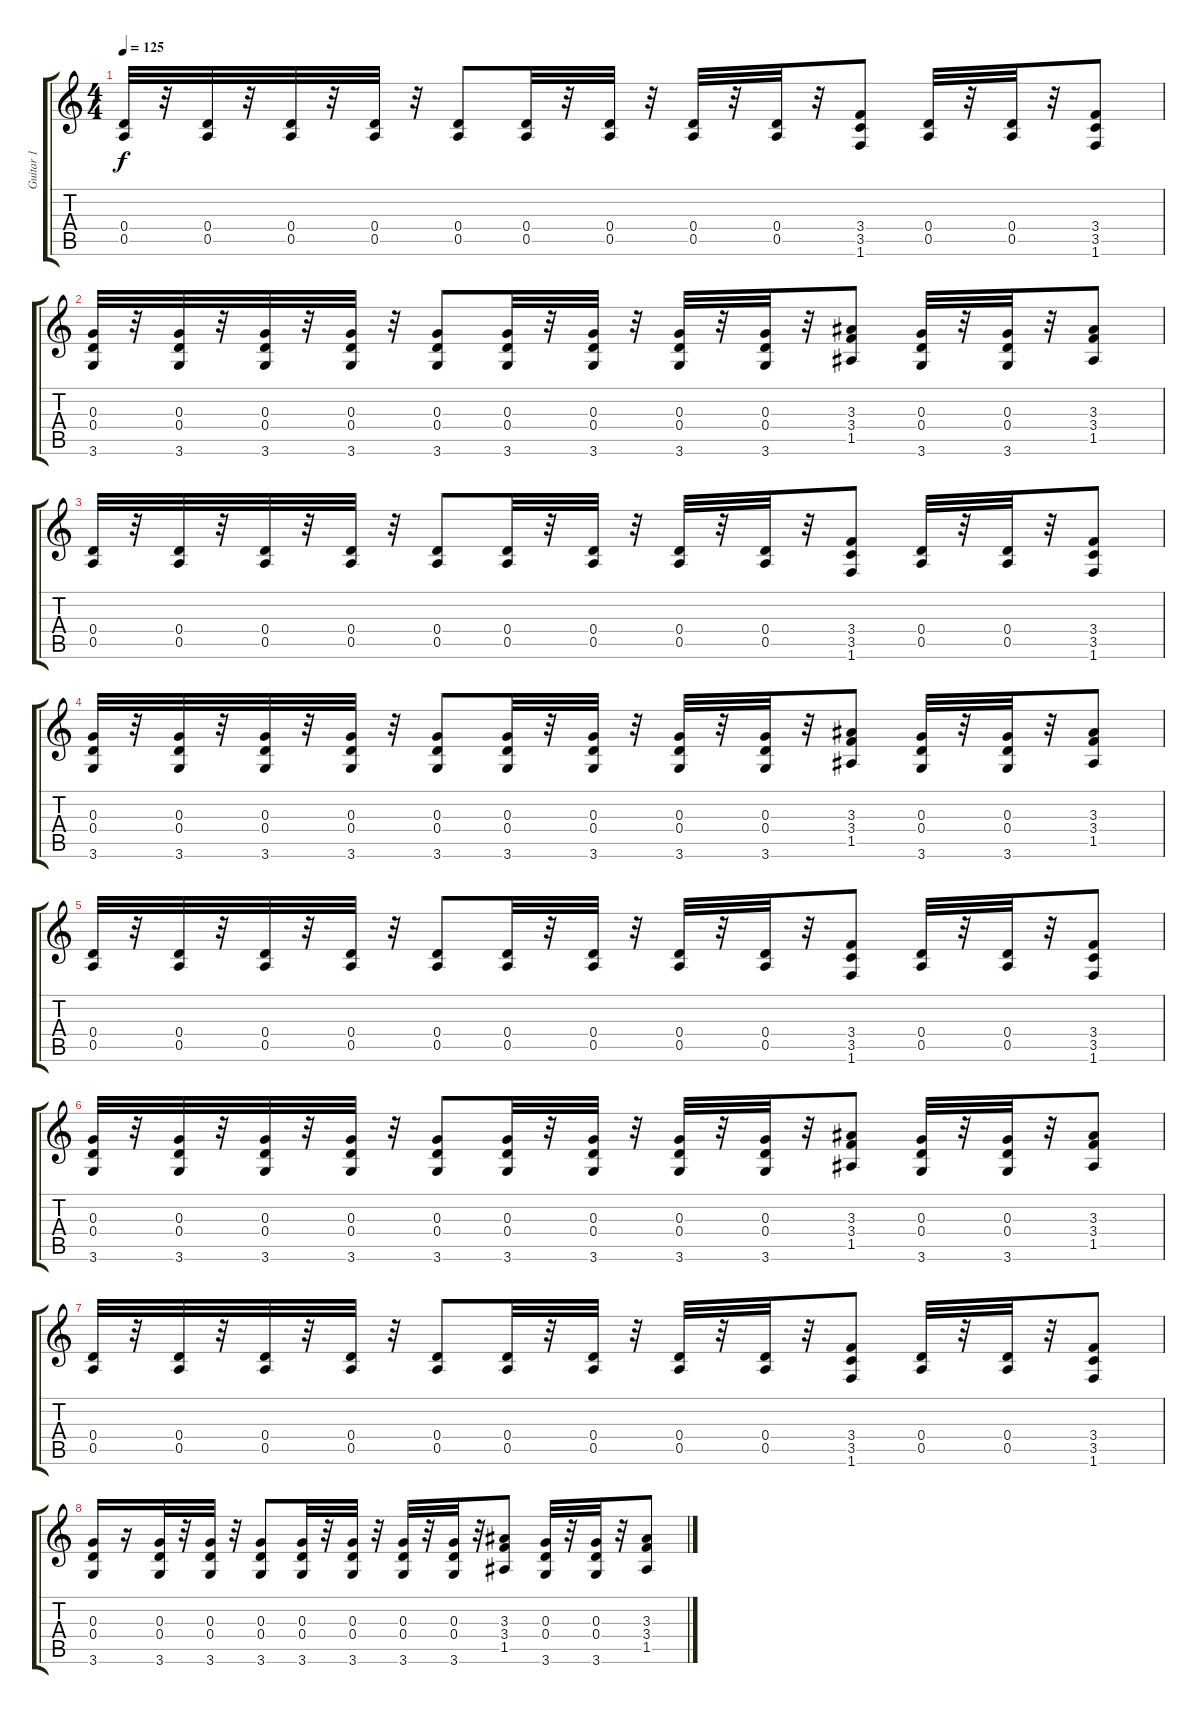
\track ("Guitar 1" "Guitar 1") {instrument distortionguitar}
\staff {score tabs}
\tuning (E4 B3 G3 D3 A2 E2) {hide}
\ts (4 4)
\tempo 125
\clef g2
\ks c
(0.4 0.5).32{dy f} r.32 (0.4 0.5).32 r.32 (0.4 0.5).32 r.32 (0.4 0.5).32 r.32 (0.4 0.5).8 (0.4 0.5).32 r.32 (0.4 0.5).32 r.32 (0.4 0.5).32 r.32 (0.4 0.5).32 r.32 (3.4 3.5 1.6).8 (0.4 0.5).32 r.32 (0.4 0.5).32 r.32 (3.4 3.5 1.6).8 |
(0.3 0.4 3.6).32 r.32 (0.3 0.4 3.6).32 r.32 (0.3 0.4 3.6).32 r.32 (0.3 0.4 3.6).32 r.32 (0.3 0.4 3.6).8 (0.3 0.4 3.6).32 r.32 (0.3 0.4 3.6).32 r.32 (0.3 0.4 3.6).32 r.32 (0.3 0.4 3.6).32 r.32 (3.3 3.4 1.5).8 (0.3 0.4 3.6).32 r.32 (0.3 0.4 3.6).32 r.32 (3.3 3.4 1.5).8 |
(0.4 0.5).32 r.32 (0.4 0.5).32 r.32 (0.4 0.5).32 r.32 (0.4 0.5).32 r.32 (0.4 0.5).8 (0.4 0.5).32 r.32 (0.4 0.5).32 r.32 (0.4 0.5).32 r.32 (0.4 0.5).32 r.32 (3.4 3.5 1.6).8 (0.4 0.5).32 r.32 (0.4 0.5).32 r.32 (3.4 3.5 1.6).8 |
(0.3 0.4 3.6).32 r.32 (0.3 0.4 3.6).32 r.32 (0.3 0.4 3.6).32 r.32 (0.3 0.4 3.6).32 r.32 (0.3 0.4 3.6).8 (0.3 0.4 3.6).32 r.32 (0.3 0.4 3.6).32 r.32 (0.3 0.4 3.6).32 r.32 (0.3 0.4 3.6).32 r.32 (3.3 3.4 1.5).8 (0.3 0.4 3.6).32 r.32 (0.3 0.4 3.6).32 r.32 (3.3 3.4 1.5).8 |
(0.4 0.5).32 r.32 (0.4 0.5).32 r.32 (0.4 0.5).32 r.32 (0.4 0.5).32 r.32 (0.4 0.5).8 (0.4 0.5).32 r.32 (0.4 0.5).32 r.32 (0.4 0.5).32 r.32 (0.4 0.5).32 r.32 (3.4 3.5 1.6).8 (0.4 0.5).32 r.32 (0.4 0.5).32 r.32 (3.4 3.5 1.6).8 |
(0.3 0.4 3.6).32 r.32 (0.3 0.4 3.6).32 r.32 (0.3 0.4 3.6).32 r.32 (0.3 0.4 3.6).32 r.32 (0.3 0.4 3.6).8 (0.3 0.4 3.6).32 r.32 (0.3 0.4 3.6).32 r.32 (0.3 0.4 3.6).32 r.32 (0.3 0.4 3.6).32 r.32 (3.3 3.4 1.5).8 (0.3 0.4 3.6).32 r.32 (0.3 0.4 3.6).32 r.32 (3.3 3.4 1.5).8 |
(0.4 0.5).32 r.32 (0.4 0.5).32 r.32 (0.4 0.5).32 r.32 (0.4 0.5).32 r.32 (0.4 0.5).8 (0.4 0.5).32 r.32 (0.4 0.5).32 r.32 (0.4 0.5).32 r.32 (0.4 0.5).32 r.32 (3.4 3.5 1.6).8 (0.4 0.5).32 r.32 (0.4 0.5).32 r.32 (3.4 3.5 1.6).8 |
(0.3 0.4 3.6).16 r.16 (0.3 0.4 3.6).32 r.32 (0.3 0.4 3.6).32 r.32 (0.3 0.4 3.6).8 (0.3 0.4 3.6).32 r.32 (0.3 0.4 3.6).32 r.32 (0.3 0.4 3.6).32 r.32 (0.3 0.4 3.6).32 r.32 (3.3 3.4 1.5).8 (0.3 0.4 3.6).32 r.32 (0.3 0.4 3.6).32 r.32 (3.3 3.4 1.5).8
